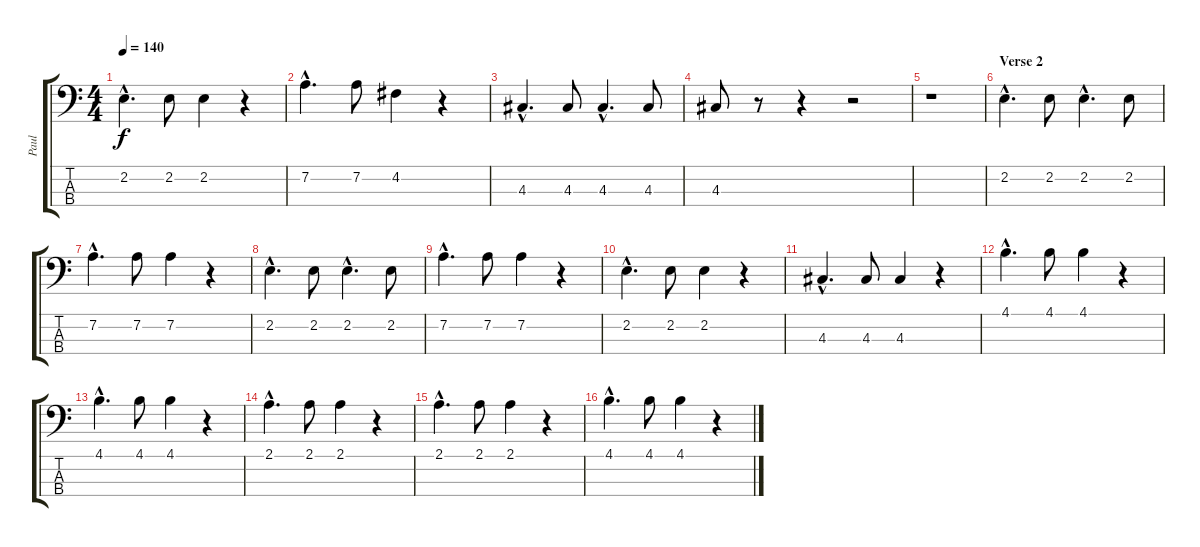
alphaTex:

\track ("Paul" "Paul") {instrument electricbasspick}
\staff {score tabs}
\tuning (G2 D2 A1 E1) {hide}
\ts (4 4)
\tempo 140
\clef f4
\ks c
2.2{hac}.4{d dy f} 2.2.8 2.2.4 r.4 |
7.2{hac}.4{d} 7.2.8 4.2.4 r.4 |
4.3{hac}.4{d} 4.3.8 4.3{hac}.4{d} 4.3.8 |
4.3.8 r.8 r.4 r.2 |
r.1 |
\section ("" "Verse 2")
2.2{hac}.4{d} 2.2.8 2.2{hac}.4{d} 2.2.8 |
7.2{hac}.4{d} 7.2.8 7.2.4 r.4 |
2.2{hac}.4{d} 2.2.8 2.2{hac}.4{d} 2.2.8 |
7.2{hac}.4{d} 7.2.8 7.2.4 r.4 |
2.2{hac}.4{d} 2.2.8 2.2.4 r.4 |
4.3{hac}.4{d} 4.3.8 4.3.4 r.4 |
4.1{hac}.4{d} 4.1.8 4.1.4 r.4 |
4.1{hac}.4{d} 4.1.8 4.1.4 r.4 |
2.1{hac}.4{d} 2.1.8 2.1.4 r.4 |
2.1{hac}.4{d} 2.1.8 2.1.4 r.4 |
4.1{hac}.4{d} 4.1.8 4.1.4 r.4
